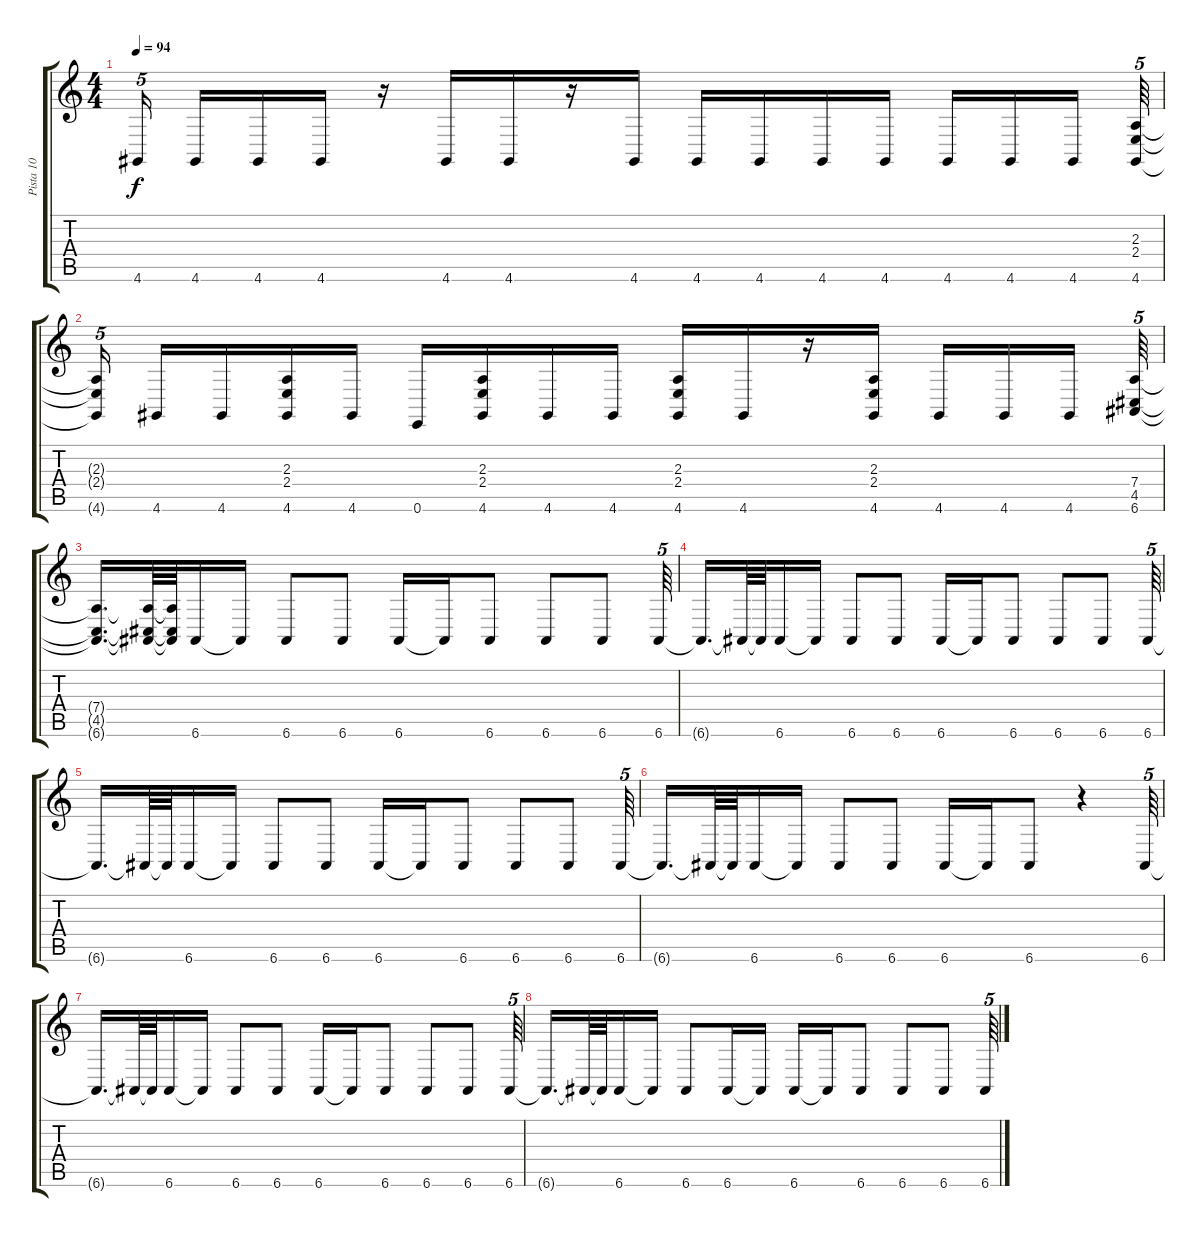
\track ("Pista 10" "Pista 10") {instrument drawbarorgan}
\staff {score tabs}
\tuning (E4 B3 G3 D3 A2 E2) {hide}
\ts (4 4)
\tempo 94
\clef g2
\ks c
4.6{t}.16{tu (5 4) dy f} 4.6.16 4.6.16 4.6.16 r.16 4.6.16 4.6.16 r.16 4.6.16 4.6.16 4.6.16 4.6.16 4.6.16 4.6.16 4.6.16 4.6.16 (2.3 2.4 4.6).64{tu (5 4)} |
(2.3{t} 2.4{t} 4.6{t}).16{tu (5 4)} 4.6.16 4.6.16 (2.3 2.4 4.6).16 4.6.16 0.6.16 (2.3 2.4 4.6).16 4.6.16 4.6.16 (2.3 2.4 4.6).16 4.6.16 r.16 (2.3 2.4 4.6).16 4.6.16 4.6.16 4.6.16 (7.4 4.5 6.6).64{tu (5 4)} |
(7.4{t} 4.5{t} 6.6{t}).16{d} (7.4{t} 4.5{t} 6.6{t}).64 (7.4{t} 4.5{t} 6.6{t}).64 6.6.16 6.6{t}.16 6.6.8 6.6.8 6.6.16 6.6{t}.16 6.6.8 6.6.8 6.6.8 6.6.64{tu (5 4)} |
6.6{t}.16{d} 6.6{t}.64 6.6{t}.64 6.6.16 6.6{t}.16 6.6.8 6.6.8 6.6.16 6.6{t}.16 6.6.8 6.6.8 6.6.8 6.6.64{tu (5 4)} |
6.6{t}.16{d} 6.6{t}.64 6.6{t}.64 6.6.16 6.6{t}.16 6.6.8 6.6.8 6.6.16 6.6{t}.16 6.6.8 6.6.8 6.6.8 6.6.64{tu (5 4)} |
6.6{t}.16{d} 6.6{t}.64 6.6{t}.64 6.6.16 6.6{t}.16 6.6.8 6.6.8 6.6.16 6.6{t}.16 6.6.8 r.4 6.6.64{tu (5 4)} |
6.6{t}.16{d} 6.6{t}.64 6.6{t}.64 6.6.16 6.6{t}.16 6.6.8 6.6.8 6.6.16 6.6{t}.16 6.6.8 6.6.8 6.6.8 6.6.64{tu (5 4)} |
6.6{t}.16{d} 6.6{t}.64 6.6{t}.64 6.6.16 6.6{t}.16 6.6.8 6.6.16 6.6{t}.16 6.6.16 6.6{t}.16 6.6.8 6.6.8 6.6.8 6.6.64{tu (5 4)}
